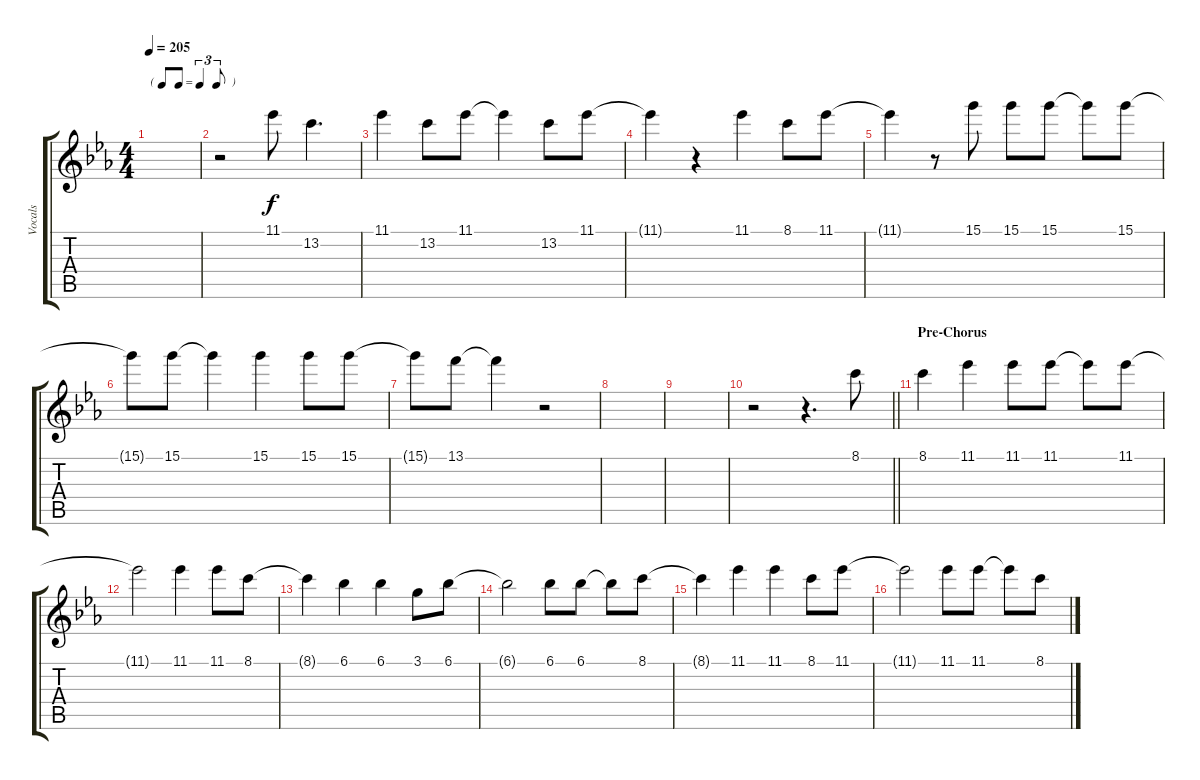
\track ("Vocals" "Vocals") {instrument acousticbass}
\staff {score tabs}
\tuning (E4 B3 G3 D3 A2 E2) {hide}
\ts (4 4)
\tf triplet8th
\tempo 205
\clef g2
\ks eb
|
r.2 11.1.8 13.2.4{d} |
11.1.4 13.2.8 11.1.8 11.1{t}.4 13.2.8 11.1.8 |
11.1{t}.4 r.4 11.1.4 8.1.8 11.1.8 |
11.1{t}.4 r.8 15.1.8 15.1.8 15.1.8 15.1{t}.8 15.1.8 |
15.1{t}.8 15.1.8 15.1{t}.4 15.1.4 15.1.8 15.1.8 |
15.1{t}.8 13.1.8 13.1{t}.4 r.2 |
|
|
\barLineRight lightlight
r.2 r.4{d} 8.1.8 |
\section ("" "Pre-Chorus")
8.1.4 11.1.4 11.1.8 11.1.8 11.1{t}.8 11.1.8 |
11.1{t}.2 11.1.4 11.1.8 8.1.8 |
8.1{t}.4 6.1.4 6.1.4 3.1.8 6.1.8 |
6.1{t}.2 6.1.8 6.1.8 6.1{t}.8 8.1.8 |
8.1{t}.4 11.1.4 11.1.4 8.1.8 11.1.8 |
11.1{t}.2 11.1.8 11.1.8 11.1{t}.8 8.1.8
